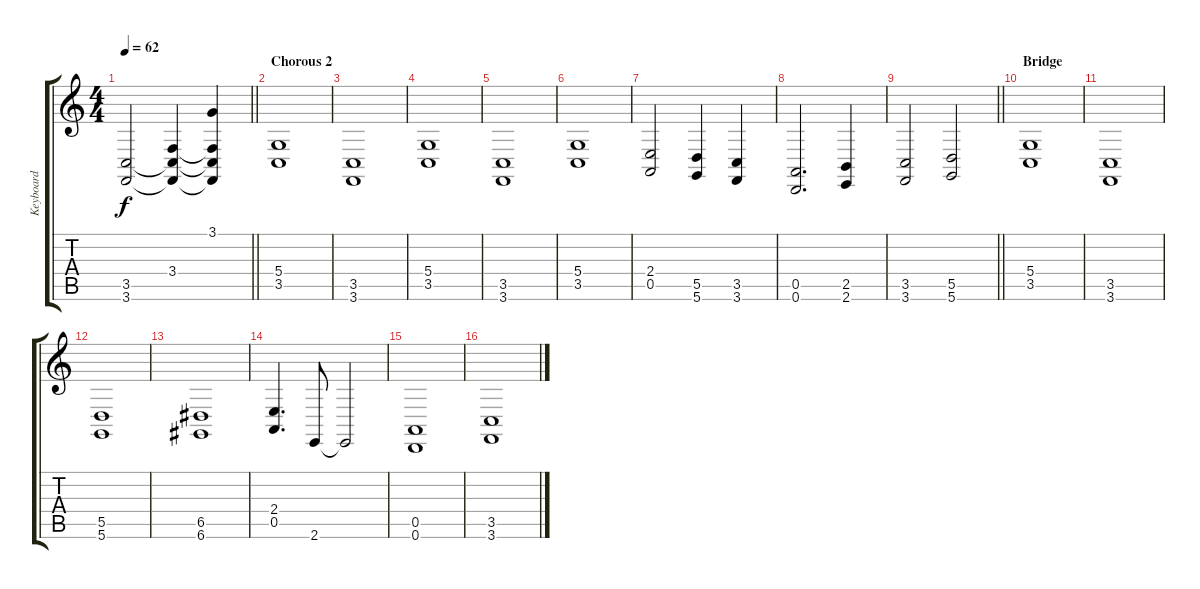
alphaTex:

\track ("Keyboard" "Keyboard") {instrument choiraahs}
\staff {score tabs}
\tuning (E4 B3 G3 D3 A2 D2) {hide}
\ts (4 4)
\tempo 62
\clef g2
\barLineRight lightlight
\ks c
(3.5 3.6).2{dy f} (3.4 3.5{t} 3.6{t}).4 (3.1 3.4{t} 3.5{t} 3.6{t}).4 |
\section ("" "Chorous 2")
(5.4 3.5).1 |
(3.5 3.6).1 |
(5.4 3.5).1 |
(3.5 3.6).1 |
(5.4 3.5).1 |
(2.4 0.5).2 (5.5 5.6).4 (3.5 3.6).4 |
(0.5 0.6).2{d} (2.5 2.6).4 |
\barLineRight lightlight
(3.5 3.6).2 (5.5 5.6).2 |
\section ("" "Bridge")
(5.4 3.5).1 |
(3.5 3.6).1 |
(5.5 5.6).1 |
(6.5 6.6).1 |
(2.4 0.5).4{d} 2.6.8 2.6{t}.2 |
(0.5 0.6).1 |
(3.5 3.6).1
